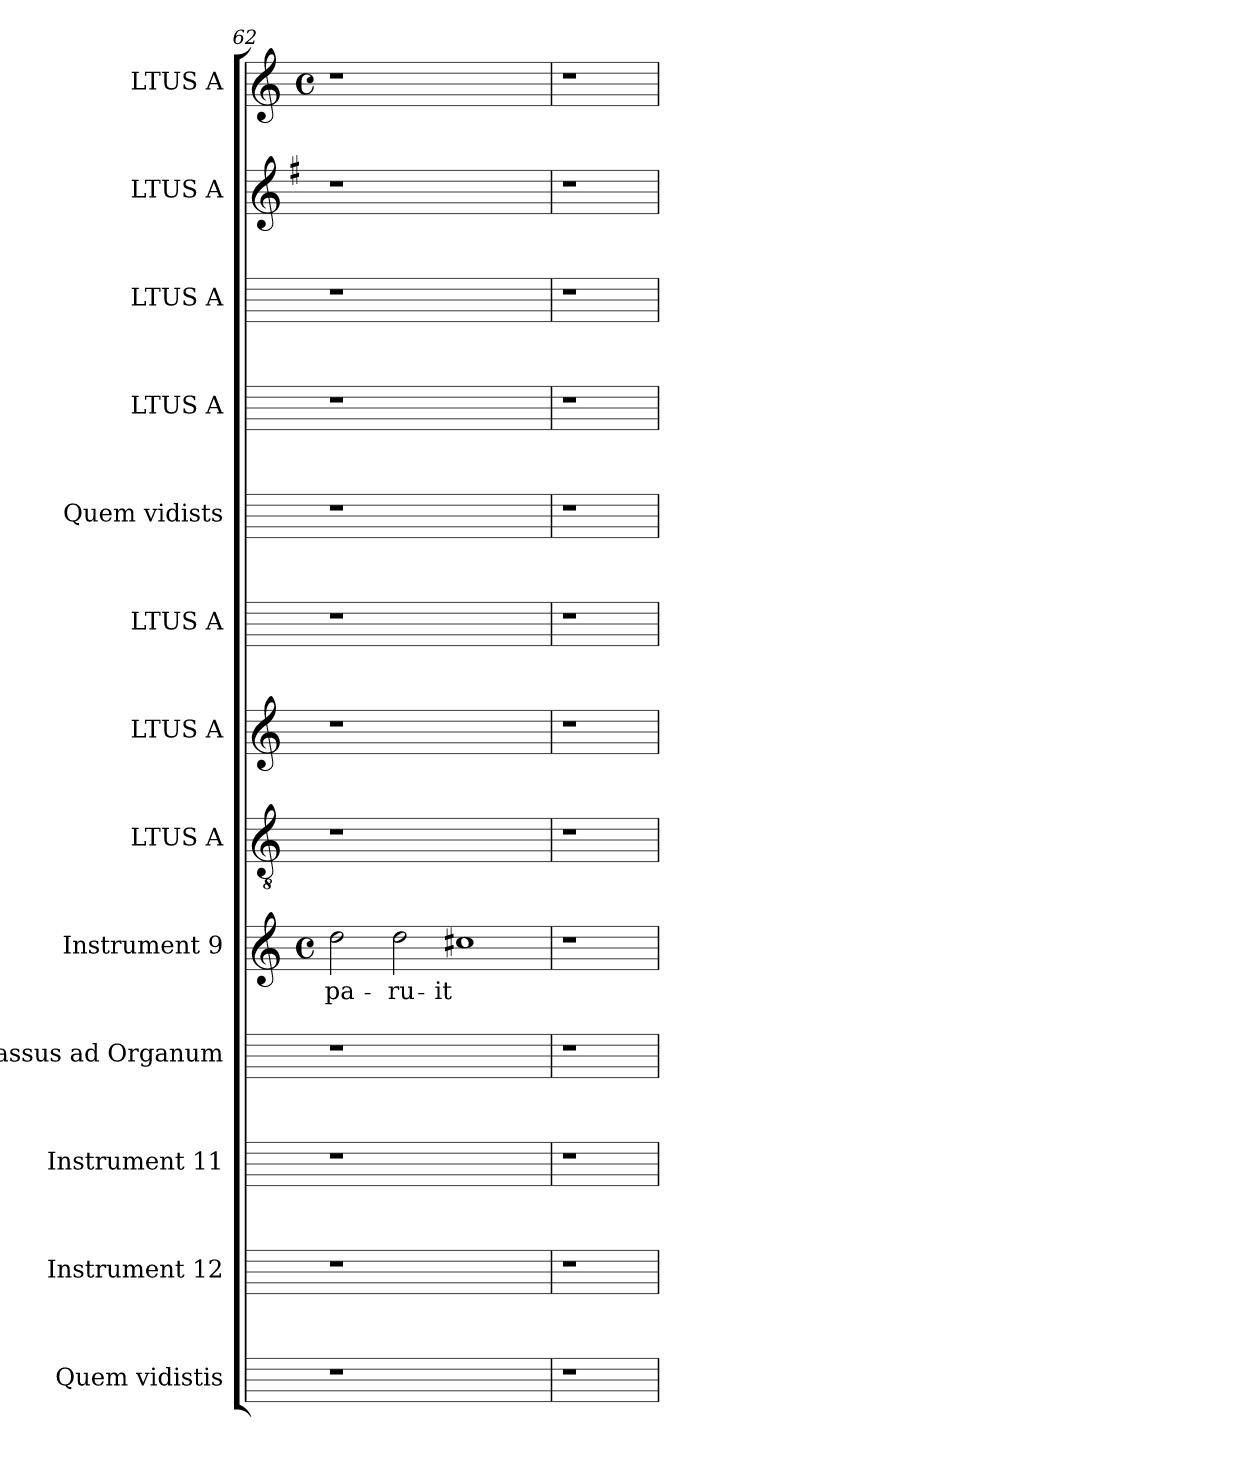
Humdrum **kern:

**kern	**kern	**kern	**kern	**kern	**text	**kern	**kern	**kern	**kern	**kern	**kern	**kern	**kern
*part13	*part12	*part11	*part10	*part9	*part9	*part8	*part7	*part6	*part5	*part4	*part3	*part2	*part1
*staff13	*staff12	*staff11	*staff10	*staff9	*staff9	*staff8	*staff7	*staff6	*staff5	*staff4	*staff3	*staff2	*staff1
*I"Quem vidistis	*I"Instrument 12	*I"Instrument 11	*I"Bassus ad Organum	*I"Instrument 9	*	*I"LTUS  A	*I"LTUS  A	*I"LTUS  A	*I"Quem vidists	*I"LTUS  A	*I"LTUS  A	*I"LTUS  A	*I"LTUS  A
*	*	*	*	*clefG2	*	*clefGv2	*clefG2	*	*	*	*	*clefG2	*clefG2
*	*	*	*	*	*	*	*	*	*	*	*	*k[f#]	*
*	*	*	*	*	*	*	*	*	*	*	*	*G:	*
*	*	*	*	*M4/4	*	*	*	*	*	*	*	*	*M4/4
*	*	*	*	*met(c)	*	*	*	*	*	*	*	*	*met(c)
=62	=62	=62	=62	=62	=62	=62	=62	=62	=62	=62	=62	=62	=62
!	!	!	!	!	!LO:LY:b:cj	!	!	!	!	!	!	!	!
1r	1r	1r	1r	2dd\	-pa-	1r	1r	1r	1r	1r	1r	1r	1r
!	!	!	!	!	!LO:LY:b:cj	!	!	!	!	!	!	!	!
.	.	.	.	2dd\	-ru-	.	.	.	.	.	.	.	.
!	!	!	!	!	!LO:LY:b:cj	!	!	!	!	!	!	!	!
1ryy	1ryy	1ryy	1ryy	1cc#X	-it	1ryy	1ryy	1ryy	1ryy	1ryy	1ryy	1ryy	1ryy
=63	=63	=63	=63	=63	=63	=63	=63	=63	=63	=63	=63	=63	=63
1r	1r	1r	1r	1r	.	1r	1r	1r	1r	1r	1r	1r	1r
=64	=64	=64	=64	=64	=64	=64	=64	=64	=64	=64	=64	=64	=64
1r	1r	1r	1r	1r	.	1r	1r	1r	1r	1r	1r	1r	1r
=65	=65	=65	=65	=65	=65	=65	=65	=65	=65	=65	=65	=65	=65
1r	1r	1r	1r	1r	.	1r	1r	1r	1r	1r	1r	1r	1r
=	=	=	=	=	=	=	=	=	=	=	=	=	=
*-	*-	*-	*-	*-	*-	*-	*-	*-	*-	*-	*-	*-	*-
